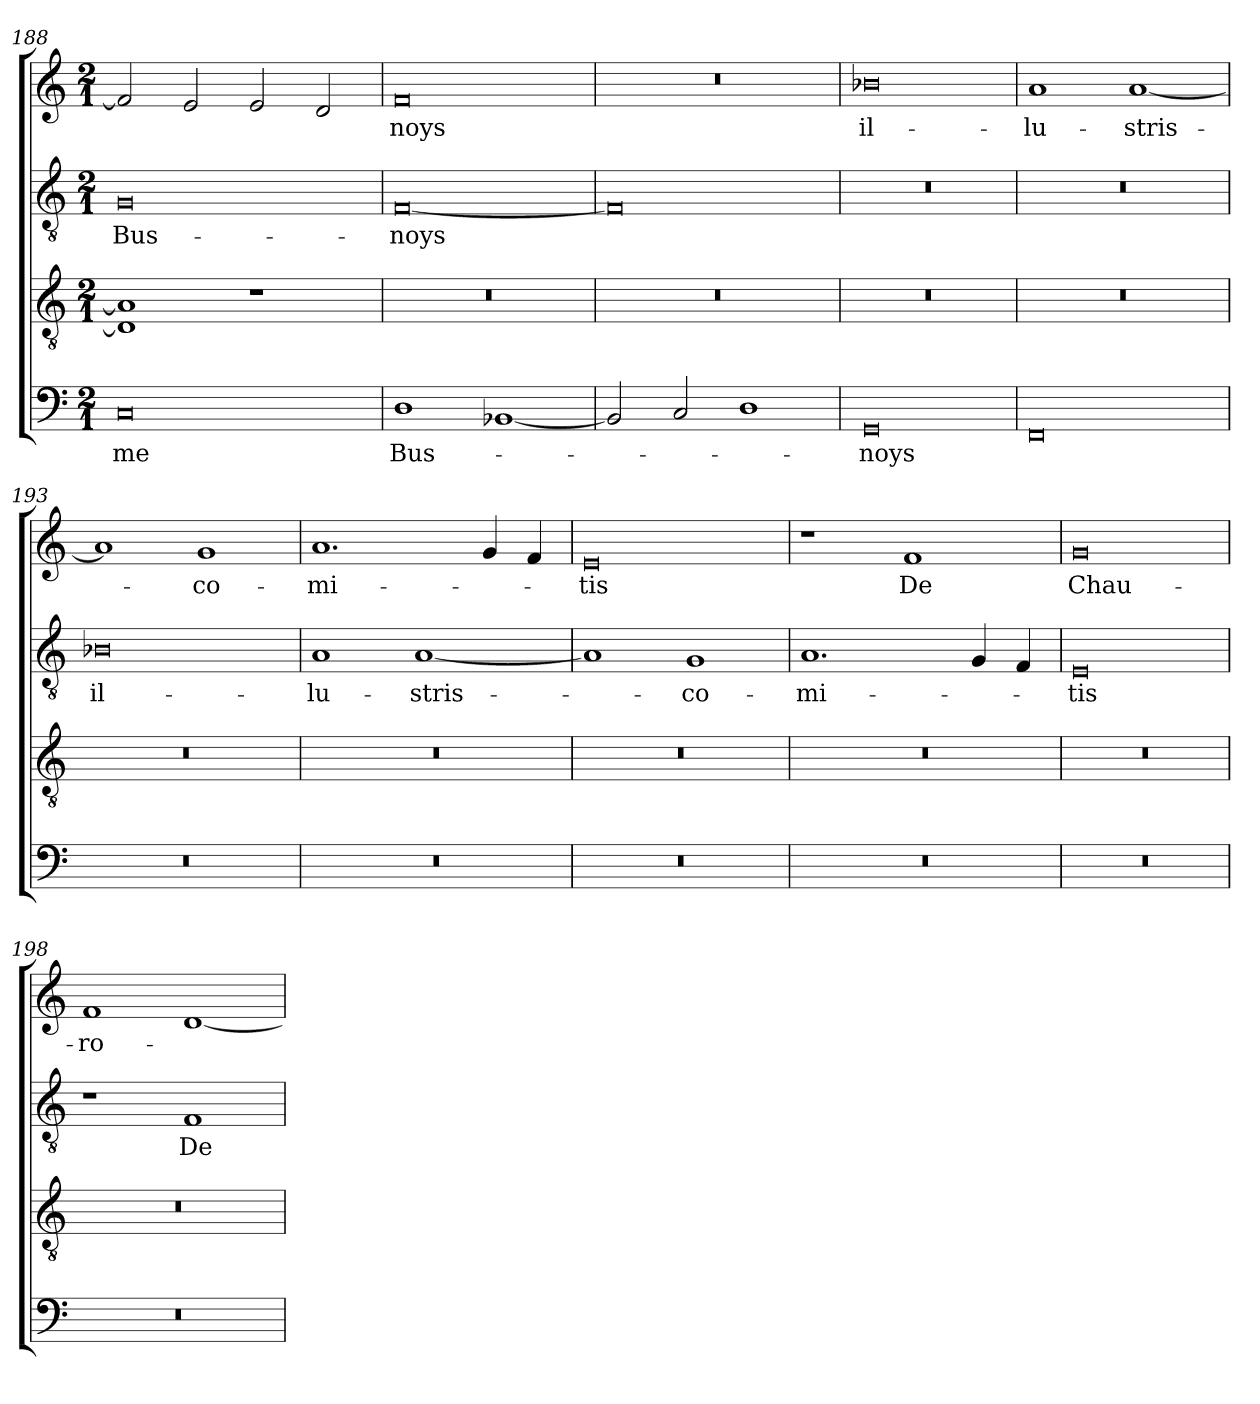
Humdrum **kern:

**kern	**text	**kern	**kern	**text	**kern	**text
*part4	*part4	*part3	*part2	*part2	*part1	*part1
*staff4	*staff4	*staff3	*staff2	*staff2	*staff1	*staff1
*clefF4	*	*clefGv2	*clefGv2	*	*clefG2	*
*M2/1	*	*M2/1	*M2/1	*	*M2/1	*
=188	=188	=188	=188	=188	=188	=188
!	!LO:LY:b	!	!	!LO:LY:b	!	!
0C	me	1D] 1A]	0G	Bus-	2f/]	.
.	.	.	.	.	2e/	.
.	.	1r	.	.	2e/	.
.	.	.	.	.	2d/	.
=189	=189	=189	=189	=189	=189	=189
!	!LO:LY:b	!	!	!LO:LY:b	!	!LO:LY:b
1D	Bus-	0r	[0F	-noys	0f	-noys
[1BB-X	.	.	.	.	.	.
=190	=190	=190	=190	=190	=190	=190
2BB-/]	.	0r	0F]	.	0r	.
2C/	.	.	.	.	.	.
1D	.	.	.	.	.	.
=191	=191	=191	=191	=191	=191	=191
!	!LO:LY:b	!	!	!	!	!LO:LY:b
0GG	-noys	0r	0r	.	0b-X	il-
=192	=192	=192	=192	=192	=192	=192
!	!	!	!	!	!	!LO:LY:b
0FF	.	0r	0r	.	1a	-lu-
!	!	!	!	!	!	!LO:LY:b
.	.	.	.	.	[1a	-stris-
!!LO:LB:g=z
=193	=193	=193	=193	=193	=193	=193
!	!	!	!	!LO:LY:b	!	!
0r	.	0r	0B-X	il-	1a]	.
!	!	!	!	!	!	!LO:LY:b
.	.	.	.	.	1g	-co-
=194	=194	=194	=194	=194	=194	=194
!	!	!	!	!LO:LY:b	!	!LO:LY:b
0r	.	0r	1A	-lu-	1.a	-mi-
!	!	!	!	!LO:LY:b	!	!
.	.	.	[1A	-stris-	.	.
.	.	.	.	.	4g/	.
.	.	.	.	.	4f/	.
=195	=195	=195	=195	=195	=195	=195
!	!	!	!	!	!	!LO:LY:b
0r	.	0r	1A]	.	0e	-tis
!	!	!	!	!LO:LY:b	!	!
.	.	.	1G	-co-	.	.
=196	=196	=196	=196	=196	=196	=196
!	!	!	!	!LO:LY:b	!	!
0r	.	0r	1.A	-mi-	1r	.
!	!	!	!	!	!	!LO:LY:b
.	.	.	.	.	1f	De
.	.	.	4G/	.	.	.
.	.	.	4F/	.	.	.
=197	=197	=197	=197	=197	=197	=197
!	!	!	!	!LO:LY:b	!	!LO:LY:b
0r	.	0r	0E	-tis	0g	Chau-
=198	=198	=198	=198	=198	=198	=198
!	!	!	!	!	!	!LO:LY:b
0r	.	0r	1r	.	1f	-ro-
!	!	!	!	!LO:LY:b	!	!
.	.	.	1F	De	[1d	.
=	=	=	=	=	=	=
*-	*-	*-	*-	*-	*-	*-
